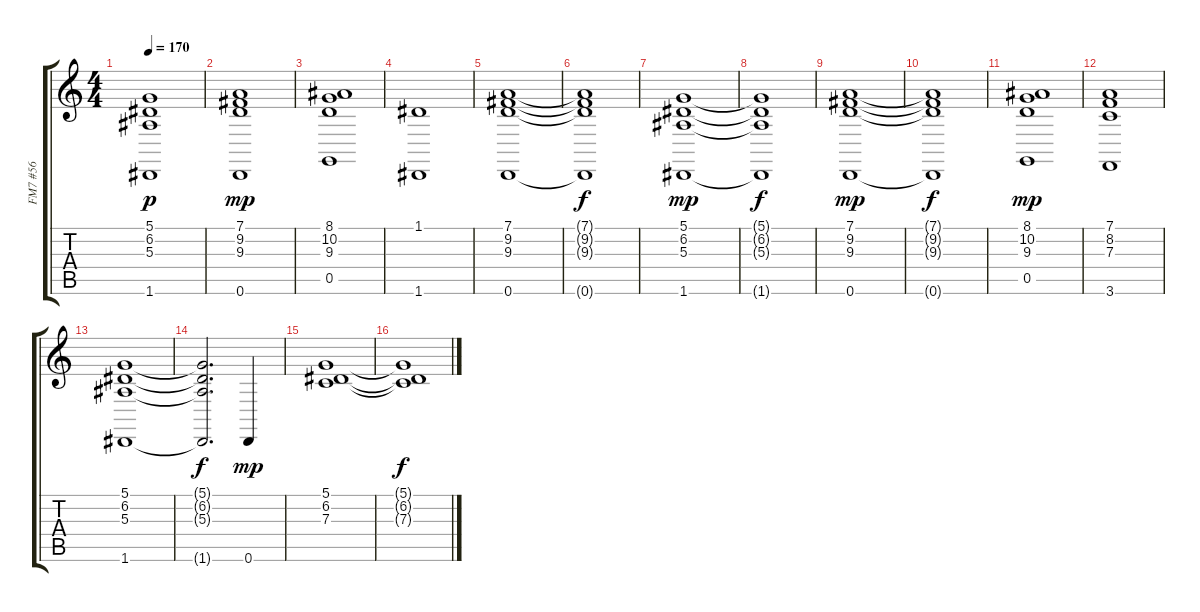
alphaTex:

\track ("FM7 #56" "FM7 #56") {instrument stringensemble1}
\staff {score tabs}
\tuning (D4 A3 F3 C3 G2 D2) {hide}
\ts (4 4)
\tempo 170
\clef g2
\ks c
(5.1 6.2 5.3 1.6).1{dy p} |
(7.1 9.2 9.3 0.6).1{dy mp} |
(8.1 10.2 9.3 0.5).1 |
(1.1 1.6).1 |
(7.1 9.2 9.3 0.6).1 |
(7.1{t} 9.2{t} 9.3{t} 0.6{t}).1{dy f} |
(5.1 6.2 5.3 1.6).1{dy mp} |
(5.1{t} 6.2{t} 5.3{t} 1.6{t}).1{dy f} |
(7.1 9.2 9.3 0.6).1{dy mp} |
(7.1{t} 9.2{t} 9.3{t} 0.6{t}).1{dy f} |
(8.1 10.2 9.3 0.5).1{dy mp} |
(7.1 8.2 7.3 3.6).1 |
(5.1 6.2 5.3 1.6).1 |
(5.1{t} 6.2{t} 5.3{t} 1.6{t}).2{d dy f} 0.6.4{dy mp} |
(5.1 6.2 7.3).1 |
(5.1{t} 6.2{t} 7.3{t}).1{dy f}
